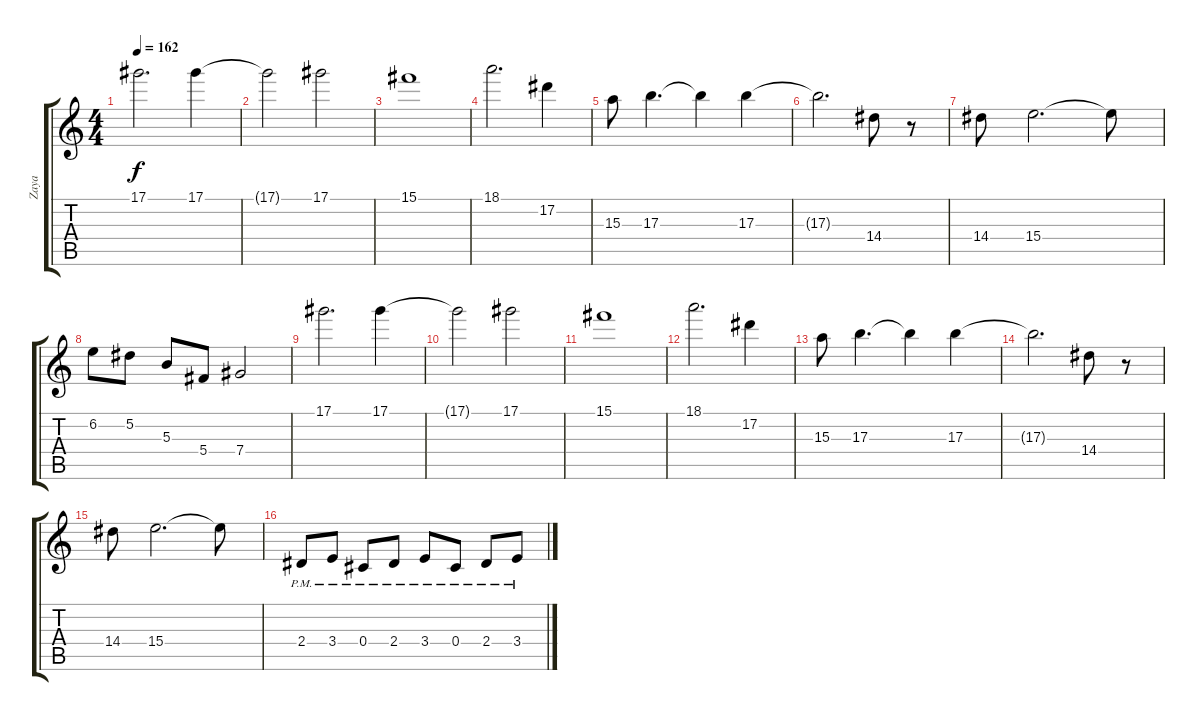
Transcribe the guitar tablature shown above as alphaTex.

\track ("Zaya" "Zaya") {instrument overdrivenguitar}
\staff {score tabs}
\tuning (Eb4 Bb3 Gb3 Db3 Ab2 Db2) {hide}
\ts (4 4)
\tempo 162
\clef g2
\ks c
17.1.2{d dy f} 17.1.4 |
17.1{t}.2 17.1.2 |
15.1.1 |
18.1.2{d} 17.2.4 |
15.3.8 17.3.4{d} 17.3{t}.4 17.3.4 |
17.3{t}.2{d} 14.4.8 r.8 |
14.4.8 15.4.2{d} 15.4{t}.8 |
6.2.8 5.2.8 5.3.8 5.4.8 7.4.2 |
17.1.2{d} 17.1.4 |
17.1{t}.2 17.1.2 |
15.1.1 |
18.1.2{d} 17.2.4 |
15.3.8 17.3.4{d} 17.3{t}.4 17.3.4 |
17.3{t}.2{d} 14.4.8 r.8 |
14.4.8 15.4.2{d} 15.4{t}.8 |
2.4{pm}.8 3.4{pm}.8 0.4{pm}.8 2.4{pm}.8 3.4{pm}.8 0.4{pm}.8 2.4{pm}.8 3.4{pm}.8
